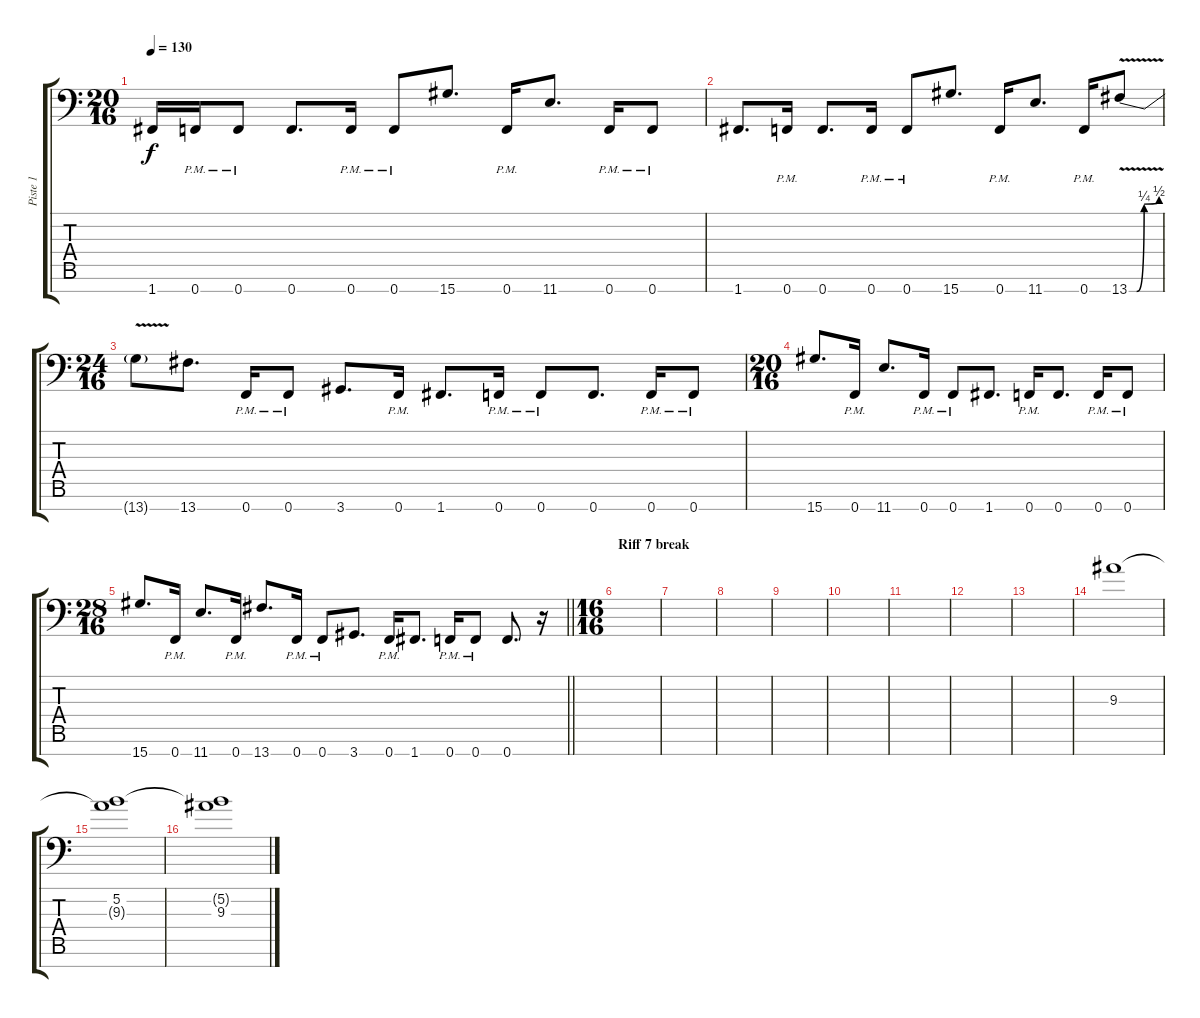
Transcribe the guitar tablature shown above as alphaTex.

\track ("Piste 1" "Piste 1") {instrument distortionguitar}
\staff {score tabs}
\tuning (Bb3 Gb3 Db3 Ab2 Eb2 Bb1 F1) {hide}
\ts (20 16)
\tempo 130
\clef f4
\ks c
1.7{t}.16{dy f} 0.7{pm}.16 0.7{pm}.8 0.7.8{d} 0.7{pm}.16 0.7{pm}.8 15.7.8{d} 0.7{pm}.16 11.7.8{d} 0.7{pm}.16 0.7{pm}.8 |
1.7.8{d} 0.7{pm}.16 0.7.8{d} 0.7{pm}.16 0.7{pm}.8 15.7.8{d} 0.7{pm}.16 11.7.8{d} 0.7{pm}.16 13.7{be (custom 0 0 15 0 30 1 60 2) v}.8 |
\ts (24 16)
13.7{t}.8 13.7.8{d} 0.7{pm}.16 0.7{pm}.8 3.7.8{d} 0.7{pm}.16 1.7.8{d} 0.7{pm}.16 0.7{pm}.8 0.7.8{d} 0.7{pm}.16 0.7{pm}.8 |
\ts (20 16)
15.7.8{d} 0.7{pm}.16 11.7.8{d} 0.7{pm}.16 0.7{pm}.8 1.7.8{d} 0.7{pm}.16 0.7.8{d} 0.7{pm}.16 0.7{pm}.8 |
\ts (28 16)
\barLineRight lightlight
15.7.8{d} 0.7{pm}.16 11.7.8{d} 0.7{pm}.16 13.7.8{d} 0.7{pm}.16 0.7{pm}.8 3.7.8{d} 0.7{pm}.16 1.7.8{d} 0.7{pm}.16 0.7{pm}.8 0.7.8{d} r.16 |
\ts (16 16)
\section ("" "Riff 7 break")
|
|
|
|
|
|
|
|
9.3.1{instrument electricguitarjazz} |
(5.2 9.3{t}).1 |
(5.2{t} 9.3).1
